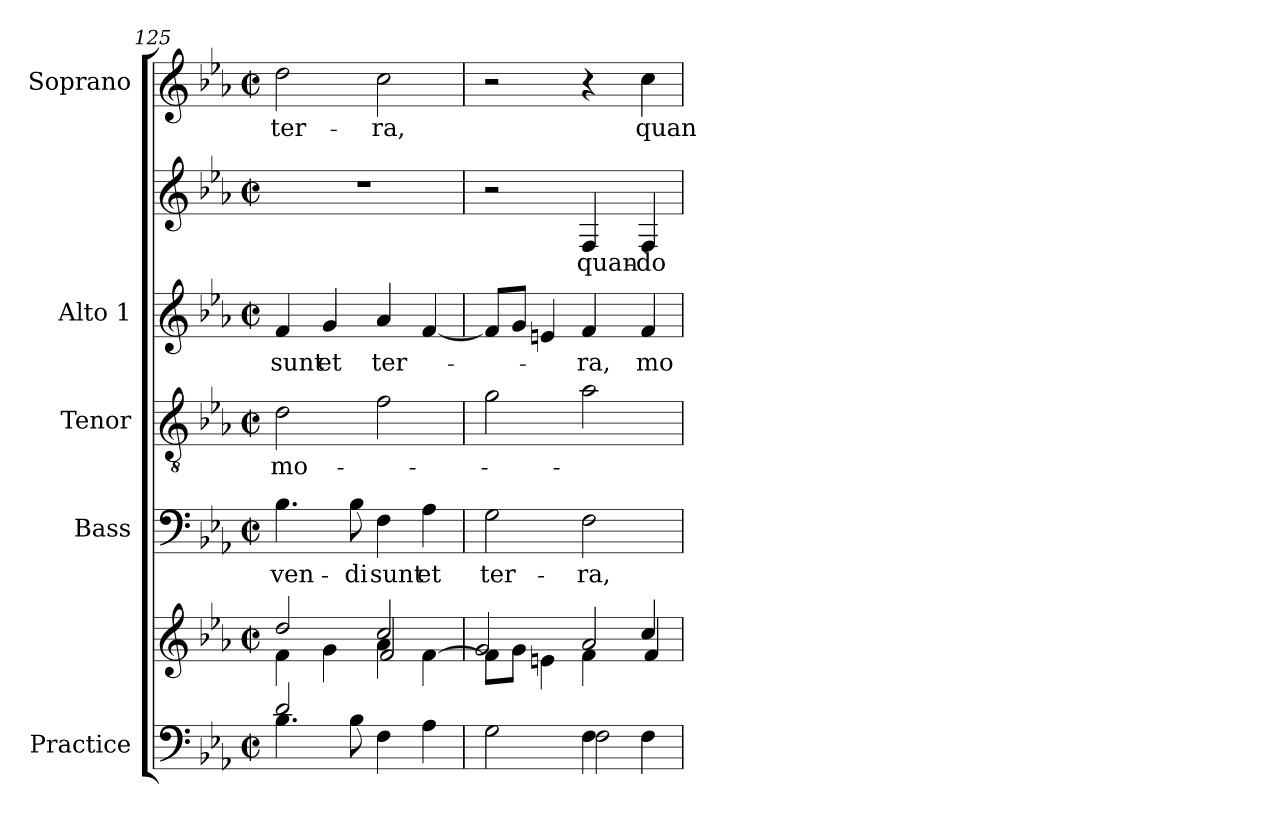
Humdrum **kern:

**kern	**kern	**kern	**text	**kern	**text	**kern	**text	**kern	**text	**kern	**text
*part5	*part5	*part4	*part4	*part3	*part3	*part2	*part2	*part2	*part2	*part1	*part1
*staff7	*staff6	*staff5	*staff5	*staff4	*staff4	*staff3	*staff3	*staff2	*staff2	*staff1	*staff1
*I"Practice	*	*I"Bass	*	*I"Tenor	*	*I"Alto 1	*	*	*	*I"Soprano	*
*	*	*I'B	*	*I'T	*	*I'A	*	*	*	*I'S	*
*clefF4	*clefG2	*clefF4	*	*clefGv2	*	*clefG2	*	*clefG2	*	*clefG2	*
*k[b-e-a-]	*k[b-e-a-]	*k[b-e-a-]	*	*k[b-e-a-]	*	*k[b-e-a-]	*	*k[b-e-a-]	*	*k[b-e-a-]	*
*E-:	*E-:	*E-:	*	*E-:	*	*E-:	*	*E-:	*	*E-:	*
*M2/2	*M2/2	*M2/2	*	*M2/2	*	*M2/2	*	*M2/2	*	*M2/2	*
*met(c|)	*met(c|)	*met(c|)	*	*met(c|)	*	*met(c|)	*	*met(c|)	*	*met(c|)	*
=125	=125	=125	=125	=125	=125	=125	=125	=125	=125	=125	=125
*^	*^	*	*	*	*	*	*	*	*	*	*
*	*	*	*^	*	*	*	*	*	*	*	*	*	*
*	*	*	*	*^	*	*	*	*	*	*	*	*	*	*
!	!	!	!	!	!	!	!LO:LY:b	!	!LO:LY:b	!	!LO:LY:b	!	!	!	!LO:LY:b
2d/	4.B-\	2dd/	1ryy	4f\	2ryy	4.B-	-ven-	2d	mo-	4f	sunt	1r	.	2dd	ter-
!	!	!	!	!	!	!	!	!	!	!	!LO:LY:b	!	!	!	!
.	.	.	.	4g\	.	.	.	.	.	4g	et	.	.	.	.
!	!	!	!	!	!	!	!LO:LY:b	!	!	!	!	!	!	!	!
.	8B-\	.	.	.	.	8B-	-di	.	.	.	.	.	.	.	.
!	!	!	!	!	!	!	!LO:LY:b	!	!	!	!LO:LY:b	!	!	!	!LO:LY:b
2ryy	4F\	2cc/	.	4a-\	2f/	4F	sunt	2f	.	4a-	ter-	.	.	2cc	-ra,
!	!	!	!	!	!	!	!LO:LY:b	!	!	!	!	!	!	!	!
.	4A-\	.	.	[4f\	.	4A-	et	.	.	[4f	.	.	.	.	.
=126	=126	=126	=126	=126	=126	=126	=126	=126	=126	=126	=126	=126	=126	=126	=126
!	!	!	!	!	!	!	!LO:LY:b	!	!	!	!	!	!	!	!
2ryy	2G\	2ryy	2ryy	8f\L]	2g/	2G\	ter-	2g	.	8fL]	.	2r	.	2r	.
.	.	.	.	8g\J	.	.	.	.	.	8gJ	.	.	.	.	.
.	.	.	.	4en\	.	.	.	.	.	4en	.	.	.	.	.
!	!	!	!	!	!	!	!LO:LY:b	!	!	!	!LO:LY:b	!	!LO:LY:b	!	!
4F\	2F\	4ryy	2ryy	4f\	2a-/	2F	-ra,	2a-	.	4f	ra,	4F	quan-	4r	.
!	!	!	!	!	!	!	!	!	!	!	!LO:LY:b	!	!LO:LY:b	!	!LO:LY:b
4F\	.	4cc/	.	4f/	.	.	.	.	.	4f	mo-	4F	-do	4cc	quan-
*v	*v	*	*	*	*	*	*	*	*	*	*	*	*	*	*
*	*v	*v	*v	*v	*	*	*	*	*	*	*	*	*	*
=	=	=	=	=	=	=	=	=	=	=	=
*-	*-	*-	*-	*-	*-	*-	*-	*-	*-	*-	*-
